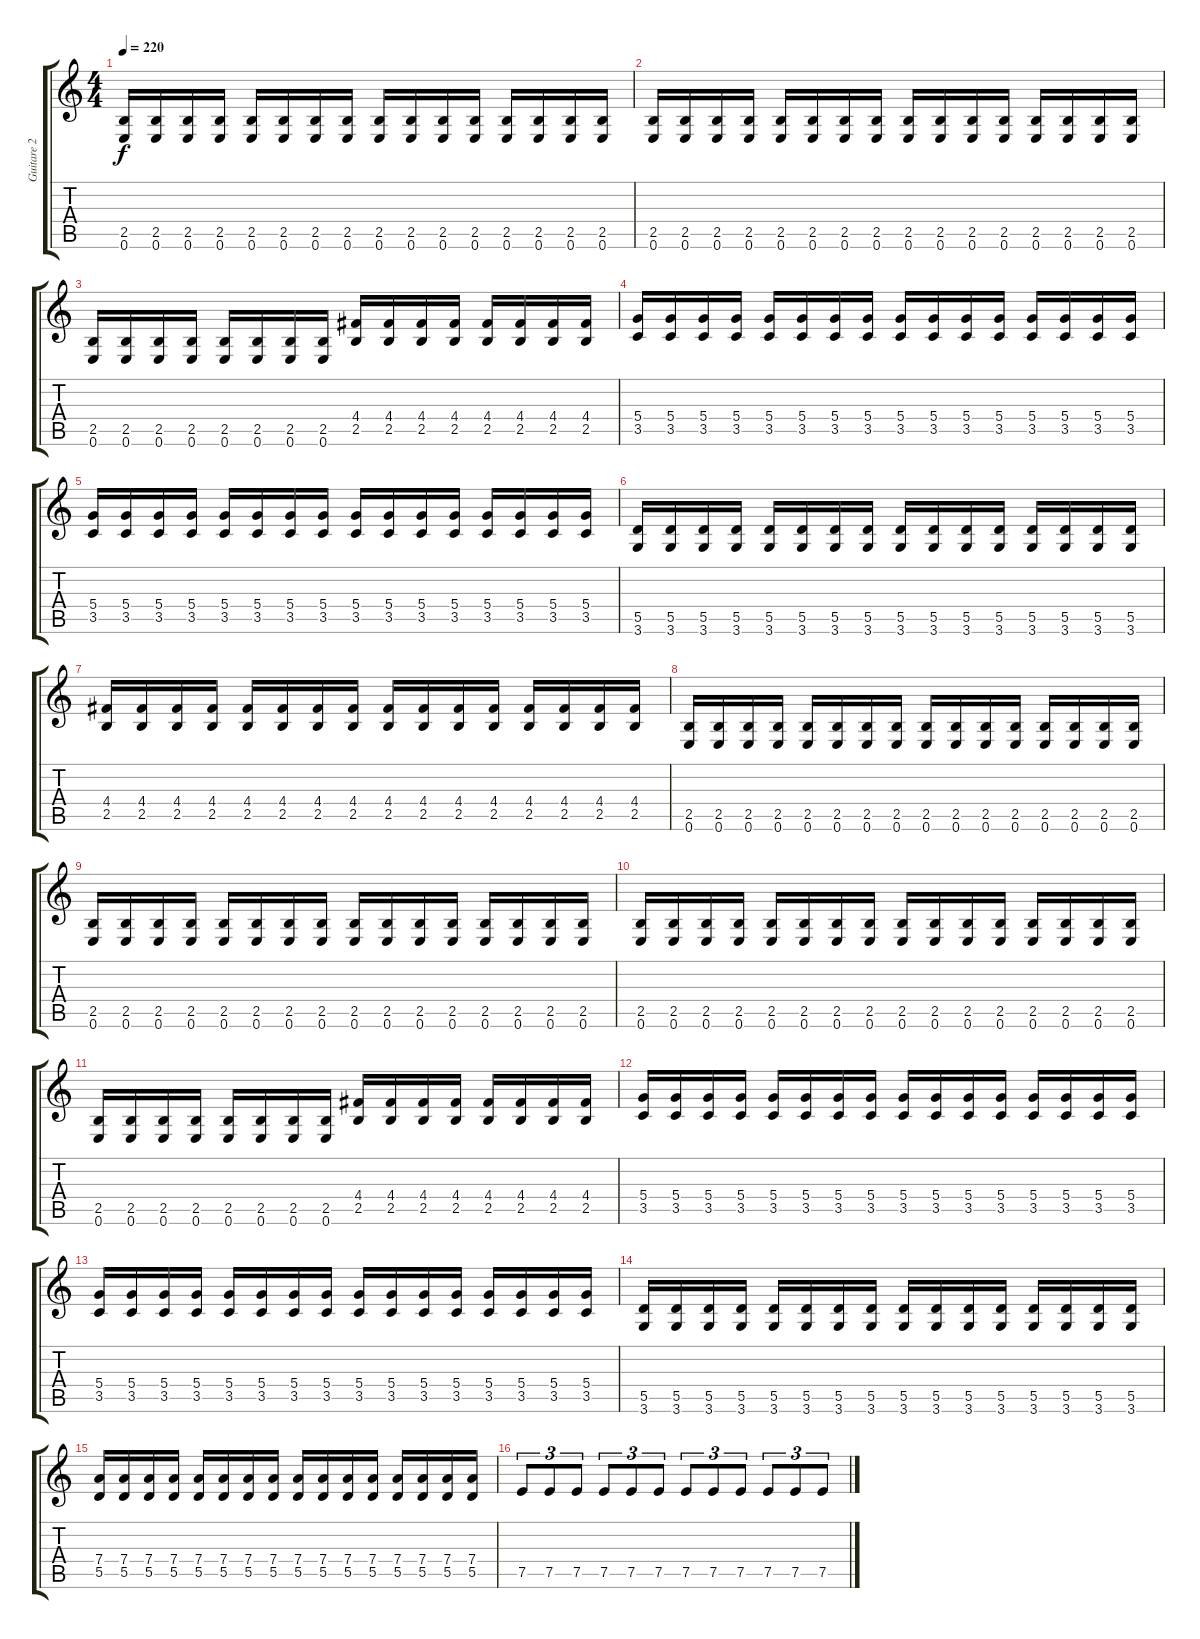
\track ("Guitare 2" "Guitare 2") {instrument distortionguitar}
\staff {score tabs}
\tuning (E4 B3 G3 D3 A2 E2) {hide}
\ts (4 4)
\tempo 220
\clef g2
\ks c
(2.5 0.6).16{dy f} (2.5 0.6).16 (2.5 0.6).16 (2.5 0.6).16 (2.5 0.6).16 (2.5 0.6).16 (2.5 0.6).16 (2.5 0.6).16 (2.5 0.6).16 (2.5 0.6).16 (2.5 0.6).16 (2.5 0.6).16 (2.5 0.6).16 (2.5 0.6).16 (2.5 0.6).16 (2.5 0.6).16 |
(2.5 0.6).16 (2.5 0.6).16 (2.5 0.6).16 (2.5 0.6).16 (2.5 0.6).16 (2.5 0.6).16 (2.5 0.6).16 (2.5 0.6).16 (2.5 0.6).16 (2.5 0.6).16 (2.5 0.6).16 (2.5 0.6).16 (2.5 0.6).16 (2.5 0.6).16 (2.5 0.6).16 (2.5 0.6).16 |
(2.5 0.6).16 (2.5 0.6).16 (2.5 0.6).16 (2.5 0.6).16 (2.5 0.6).16 (2.5 0.6).16 (2.5 0.6).16 (2.5 0.6).16 (4.4 2.5).16 (4.4 2.5).16 (4.4 2.5).16 (4.4 2.5).16 (4.4 2.5).16 (4.4 2.5).16 (4.4 2.5).16 (4.4 2.5).16 |
(5.4 3.5).16 (5.4 3.5).16 (5.4 3.5).16 (5.4 3.5).16 (5.4 3.5).16 (5.4 3.5).16 (5.4 3.5).16 (5.4 3.5).16 (5.4 3.5).16 (5.4 3.5).16 (5.4 3.5).16 (5.4 3.5).16 (5.4 3.5).16 (5.4 3.5).16 (5.4 3.5).16 (5.4 3.5).16 |
(5.4 3.5).16 (5.4 3.5).16 (5.4 3.5).16 (5.4 3.5).16 (5.4 3.5).16 (5.4 3.5).16 (5.4 3.5).16 (5.4 3.5).16 (5.4 3.5).16 (5.4 3.5).16 (5.4 3.5).16 (5.4 3.5).16 (5.4 3.5).16 (5.4 3.5).16 (5.4 3.5).16 (5.4 3.5).16 |
(5.5 3.6).16 (5.5 3.6).16 (5.5 3.6).16 (5.5 3.6).16 (5.5 3.6).16 (5.5 3.6).16 (5.5 3.6).16 (5.5 3.6).16 (5.5 3.6).16 (5.5 3.6).16 (5.5 3.6).16 (5.5 3.6).16 (5.5 3.6).16 (5.5 3.6).16 (5.5 3.6).16 (5.5 3.6).16 |
(4.4 2.5).16 (4.4 2.5).16 (4.4 2.5).16 (4.4 2.5).16 (4.4 2.5).16 (4.4 2.5).16 (4.4 2.5).16 (4.4 2.5).16 (4.4 2.5).16 (4.4 2.5).16 (4.4 2.5).16 (4.4 2.5).16 (4.4 2.5).16 (4.4 2.5).16 (4.4 2.5).16 (4.4 2.5).16 |
(2.5 0.6).16 (2.5 0.6).16 (2.5 0.6).16 (2.5 0.6).16 (2.5 0.6).16 (2.5 0.6).16 (2.5 0.6).16 (2.5 0.6).16 (2.5 0.6).16 (2.5 0.6).16 (2.5 0.6).16 (2.5 0.6).16 (2.5 0.6).16 (2.5 0.6).16 (2.5 0.6).16 (2.5 0.6).16 |
(2.5 0.6).16 (2.5 0.6).16 (2.5 0.6).16 (2.5 0.6).16 (2.5 0.6).16 (2.5 0.6).16 (2.5 0.6).16 (2.5 0.6).16 (2.5 0.6).16 (2.5 0.6).16 (2.5 0.6).16 (2.5 0.6).16 (2.5 0.6).16 (2.5 0.6).16 (2.5 0.6).16 (2.5 0.6).16 |
(2.5 0.6).16 (2.5 0.6).16 (2.5 0.6).16 (2.5 0.6).16 (2.5 0.6).16 (2.5 0.6).16 (2.5 0.6).16 (2.5 0.6).16 (2.5 0.6).16 (2.5 0.6).16 (2.5 0.6).16 (2.5 0.6).16 (2.5 0.6).16 (2.5 0.6).16 (2.5 0.6).16 (2.5 0.6).16 |
(2.5 0.6).16 (2.5 0.6).16 (2.5 0.6).16 (2.5 0.6).16 (2.5 0.6).16 (2.5 0.6).16 (2.5 0.6).16 (2.5 0.6).16 (4.4 2.5).16 (4.4 2.5).16 (4.4 2.5).16 (4.4 2.5).16 (4.4 2.5).16 (4.4 2.5).16 (4.4 2.5).16 (4.4 2.5).16 |
(5.4 3.5).16 (5.4 3.5).16 (5.4 3.5).16 (5.4 3.5).16 (5.4 3.5).16 (5.4 3.5).16 (5.4 3.5).16 (5.4 3.5).16 (5.4 3.5).16 (5.4 3.5).16 (5.4 3.5).16 (5.4 3.5).16 (5.4 3.5).16 (5.4 3.5).16 (5.4 3.5).16 (5.4 3.5).16 |
(5.4 3.5).16 (5.4 3.5).16 (5.4 3.5).16 (5.4 3.5).16 (5.4 3.5).16 (5.4 3.5).16 (5.4 3.5).16 (5.4 3.5).16 (5.4 3.5).16 (5.4 3.5).16 (5.4 3.5).16 (5.4 3.5).16 (5.4 3.5).16 (5.4 3.5).16 (5.4 3.5).16 (5.4 3.5).16 |
(5.5 3.6).16 (5.5 3.6).16 (5.5 3.6).16 (5.5 3.6).16 (5.5 3.6).16 (5.5 3.6).16 (5.5 3.6).16 (5.5 3.6).16 (5.5 3.6).16 (5.5 3.6).16 (5.5 3.6).16 (5.5 3.6).16 (5.5 3.6).16 (5.5 3.6).16 (5.5 3.6).16 (5.5 3.6).16 |
(7.4 5.5).16 (7.4 5.5).16 (7.4 5.5).16 (7.4 5.5).16 (7.4 5.5).16 (7.4 5.5).16 (7.4 5.5).16 (7.4 5.5).16 (7.4 5.5).16 (7.4 5.5).16 (7.4 5.5).16 (7.4 5.5).16 (7.4 5.5).16 (7.4 5.5).16 (7.4 5.5).16 (7.4 5.5).16 |
7.5.8{tu (3 2)} 7.5.8{tu (3 2)} 7.5.8{tu (3 2)} 7.5.8{tu (3 2)} 7.5.8{tu (3 2)} 7.5.8{tu (3 2)} 7.5.8{tu (3 2)} 7.5.8{tu (3 2)} 7.5.8{tu (3 2)} 7.5.8{tu (3 2)} 7.5.8{tu (3 2)} 7.5.8{tu (3 2)}
